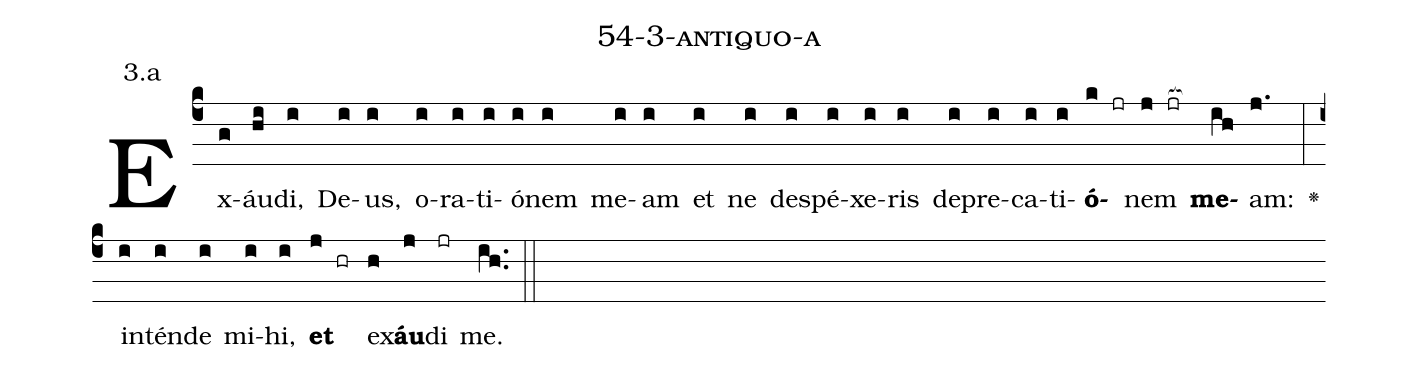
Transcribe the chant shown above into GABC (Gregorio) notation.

name: 54-3-antiquo-a;
annotation: 3.a;
%%
(c4)Ex(g)áu(hi)di,(i) De(i)us,(i) o(i)ra(i)ti(i)ó(i)nem(i) me(i)am(i) et(i) ne(i) de(i)spé(i)xe(i)ris(i) de(i)pre(i)ca(i)ti(i)<b>ó</b>(k jr)nem(j jr[ocb:1{]) <b>me</b>(ih[ocb:0}])am:(j.) <v>\greheightstar</v>(:) in(i)tén(i)de(i) mi(i)hi,(i) <b>et</b>(j hr) ex(h)<b>áu</b>(j)di(jr) me.(ih..) (::)


%E(i) u(i) o(j) u(h) a(j) e.(ih..) (::)
